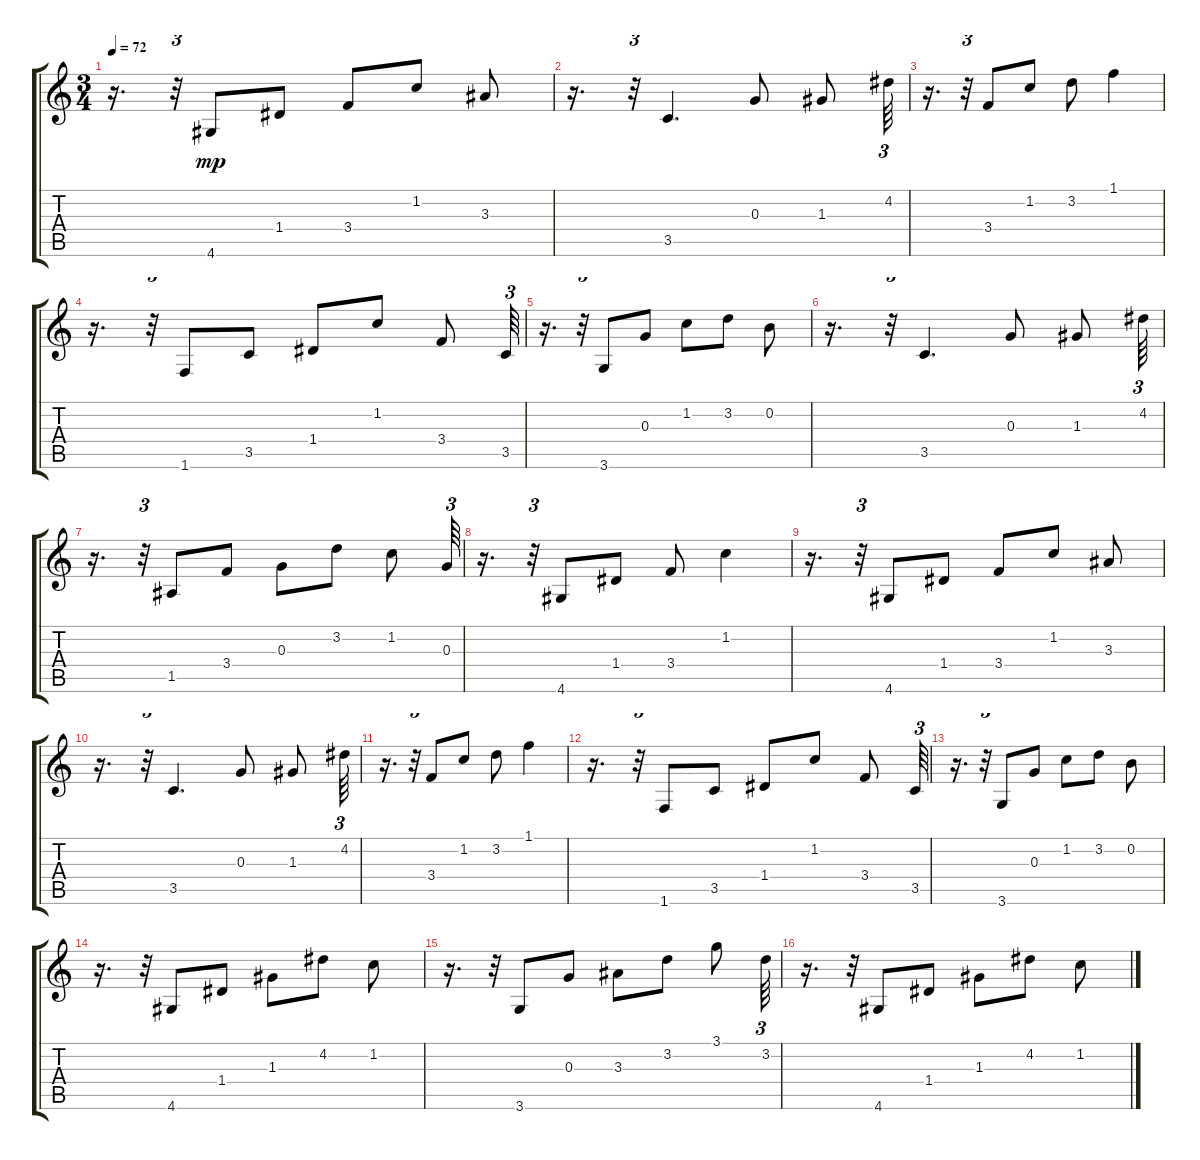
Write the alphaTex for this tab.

\track "" {instrument acousticguitarsteel}
\staff {score tabs}
\tuning (E4 B3 G3 D3 A2 E2) {hide}
\ts (3 4)
\tempo 72
\clef g2
\ks c
r.16{d dy mp} r.32{tu (3 2)} 4.6.8 1.4.8 3.4.8 1.2.8 3.3.8 |
r.16{d} r.32{tu (3 2)} 3.5.4{d} 0.3.8 1.3.8 4.2.64{tu (3 2)} |
r.16{d} r.32{tu (3 2)} 3.4.8 1.2.8 3.2.8 1.1.4 |
r.16{d} r.32{tu (3 2)} 1.6.8 3.5.8 1.4.8 1.2.8 3.4.8 3.5.64{tu (3 2)} |
r.16{d} r.32{tu (3 2)} 3.6.8 0.3.8 1.2.8 3.2.8 0.2.8 |
r.16{d} r.32{tu (3 2)} 3.5.4{d} 0.3.8 1.3.8 4.2.64{tu (3 2)} |
r.16{d} r.32{tu (3 2)} 1.5.8 3.4.8 0.3.8 3.2.8 1.2.8 0.3.64{tu (3 2)} |
r.16{d} r.32{tu (3 2)} 4.6.8 1.4.8 3.4.8 1.2.4 |
r.16{d} r.32{tu (3 2)} 4.6.8 1.4.8 3.4.8 1.2.8 3.3.8 |
r.16{d} r.32{tu (3 2)} 3.5.4{d} 0.3.8 1.3.8 4.2.64{tu (3 2)} |
r.16{d} r.32{tu (3 2)} 3.4.8 1.2.8 3.2.8 1.1.4 |
r.16{d} r.32{tu (3 2)} 1.6.8 3.5.8 1.4.8 1.2.8 3.4.8 3.5.64{tu (3 2)} |
r.16{d} r.32{tu (3 2)} 3.6.8 0.3.8 1.2.8 3.2.8 0.2.8 |
r.16{d} r.32{tu (3 2)} 4.6.8 1.4.8 1.3.8 4.2.8 1.2.8 |
r.16{d} r.32{tu (3 2)} 3.6.8 0.3.8 3.3.8 3.2.8 3.1.8 3.2.64{tu (3 2)} |
r.16{d} r.32{tu (3 2)} 4.6.8 1.4.8 1.3.8 4.2.8 1.2.8
